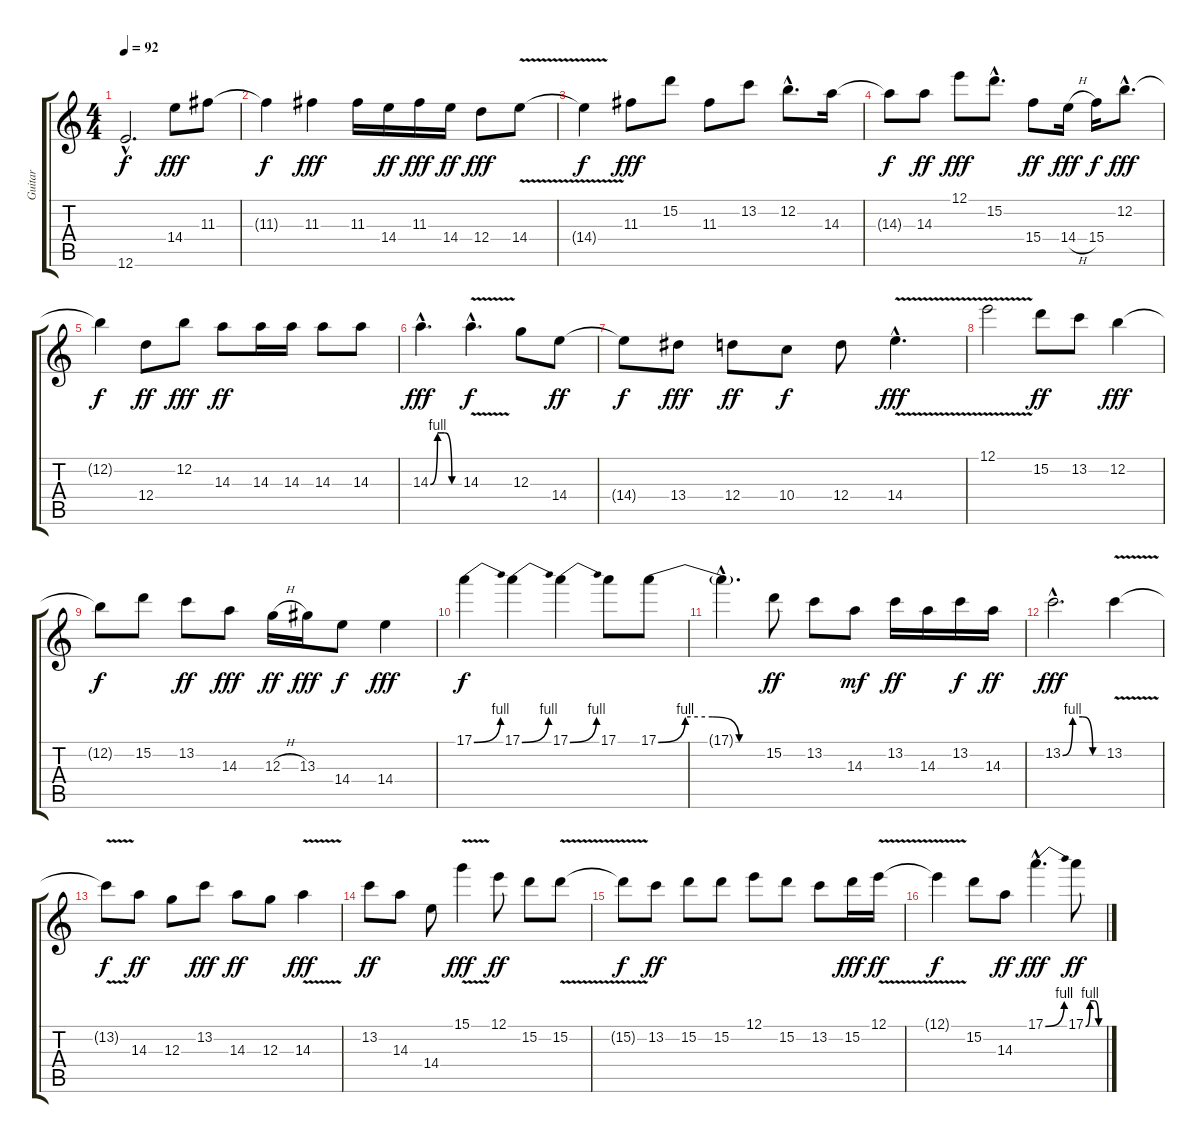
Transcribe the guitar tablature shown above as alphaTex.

\track ("Guitar" "Guitar") {instrument distortionguitar}
\staff {score tabs}
\tuning (E4 B3 G3 D3 A2 E2) {hide}
\ts (4 4)
\tempo 92
\clef g2
\ks c
12.6{hac t}.2{d dy f} 14.4.8{dy fff} 11.3.8 |
11.3{t}.4{dy f} 11.3.4{dy fff} 11.3.16 14.4.16{dy ff} 11.3.16{dy fff} 14.4.16{dy ff} 12.4.8{dy fff} 14.4{v}.8 |
14.4{t}.4{dy f} 11.3.8{dy fff} 15.2.8 11.3.8 13.2.8 12.2{hac}.8{d} 14.3.16 |
14.3{t}.8{dy f} 14.3.8{dy ff} 12.1.8{dy fff} 15.2{hac}.8{d} 15.4.8{dy ff} 14.4{h}.16{dy fff} 15.4.16{dy f} 12.2{hac}.8{d dy fff} |
12.2{t}.4{dy f} 12.4.8{dy ff} 12.2.8{dy fff} 14.3.8{dy ff} 14.3.16 14.3.16 14.3.8 14.3.8 |
14.3{be (custom 0 0 15 4 30 4 45 0 60 0) hac}.4{d dy fff} 14.3{v hac}.4{d dy f} 12.3.8 14.4.8{dy ff} |
14.4{t}.8{dy f} 13.4.8{dy fff} 12.4.8{dy ff} 10.4.8{dy f} 12.4.8 14.4{v hac}.4{d dy fff} |
12.1{v}.2 15.2.8{dy ff} 13.2.8 12.2.4{dy fff} |
12.2{t}.8{dy f} 15.2.8 13.2.8{dy ff} 14.3.8{dy fff} 12.3{h}.16{dy ff} 13.3.16{dy fff} 14.4.8{dy f} 14.4.4{dy fff} |
17.1{be (bend 0 0 60 4)}.4{dy f} 17.1{be (bend 0 0 60 4)}.4 17.1{be (bend 0 0 60 4)}.4 17.1.8 17.1{be (custom 0 0 15 4 30 4 45 0 60 0)}.8 |
17.1{hac t}.4{d} 15.2.8{dy ff} 13.2.8 14.3.8{dy mf} 13.2.16{dy ff} 14.3.16 13.2.16{dy f} 14.3.16{dy ff} |
13.2{be (custom 0 0 15 4 30 4 45 0 60 0) hac}.2{d dy fff} 13.2{v}.4 |
13.2{t}.8{dy f} 14.3.8{dy ff} 12.3.8 13.2.8{dy fff} 14.3.8{dy ff} 12.3.8 14.3{v}.4{dy fff} |
13.2.8{dy ff} 14.3.8 14.4.8 15.1{v}.4{dy fff} 12.1.8{dy ff} 15.2.8 15.2{v}.8 |
15.2{t}.8{dy f} 13.2.8{dy ff} 15.2.8 15.2.8 12.1.8 15.2.8 13.2.8 15.2.16{dy fff} 12.1{v}.16{dy ff} |
12.1{t}.4{dy f} 15.2.8 14.3.8{dy ff} 17.1{be (bend 0 0 60 4) hac}.4{d dy fff} 17.1{be (custom 0 0 15 4 30 4 45 0 60 0)}.8{dy ff}
